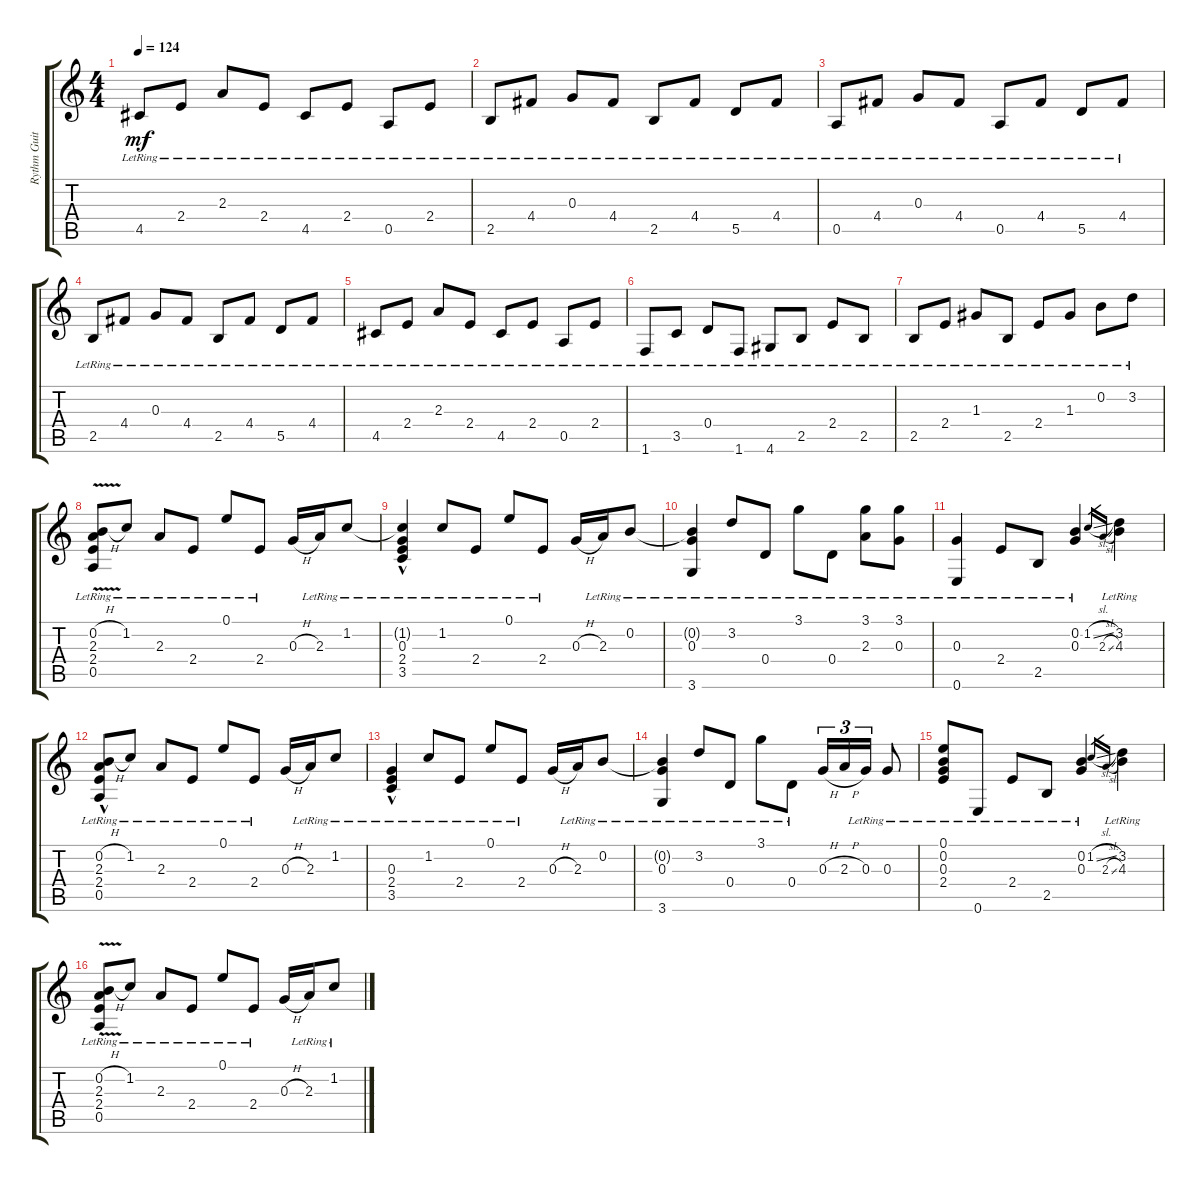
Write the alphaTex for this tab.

\track ("Rythm Guitar ( Acoustic )" "Rythm Guit") {instrument acousticguitarsteel}
\staff {score tabs}
\tuning (E4 B3 G3 D3 A2 E2) {hide}
\ts (4 4)
\tempo 124
\clef g2
\ks c
4.5{lr}.8{dy mf} 2.4{lr}.8 2.3{lr}.8 2.4{lr}.8 4.5{lr}.8 2.4{lr}.8 0.5{lr}.8 2.4{lr}.8 |
2.5{lr}.8 4.4{lr}.8 0.3{lr}.8 4.4{lr}.8 2.5{lr}.8 4.4{lr}.8 5.5{lr}.8 4.4{lr}.8 |
0.5{lr}.8 4.4{lr}.8 0.3{lr}.8 4.4{lr}.8 0.5{lr}.8 4.4{lr}.8 5.5{lr}.8 4.4{lr}.8 |
2.5{lr}.8 4.4{lr}.8 0.3{lr}.8 4.4{lr}.8 2.5{lr}.8 4.4{lr}.8 5.5{lr}.8 4.4{lr}.8 |
4.5{lr}.8 2.4{lr}.8 2.3{lr}.8 2.4{lr}.8 4.5{lr}.8 2.4{lr}.8 0.5{lr}.8 2.4{lr}.8 |
1.6{lr}.8 3.5{lr}.8 0.4{lr}.8 1.6{lr}.8 4.6{lr}.8 2.5{lr}.8 2.4{lr}.8 2.5{lr}.8 |
2.5{lr}.8 2.4{lr}.8 1.3{lr}.8 2.5{lr}.8 2.4{lr}.8 1.3{lr}.8 0.2{lr}.8 3.2{lr}.8 |
(0.2{v h} 2.3{v lr} 2.4{v lr} 0.5{v lr}).8 1.2{lr}.8 2.3{lr}.8 2.4{lr}.8 0.1{lr}.8 2.4{lr}.8 0.3{h}.16 2.3{lr}.16 1.2{lr}.8 |
(1.2{t} 0.3{lr} 2.4{lr} 3.5{hac lr}).4 1.2{lr}.8 2.4{lr}.8 0.1{lr}.8 2.4{lr}.8 0.3{h}.16 2.3{lr}.16 0.2{lr}.8 |
(0.2{t} 0.3{lr} 3.6{lr}).4 3.2{lr}.8 0.4{lr}.8 3.1{lr}.8 0.4{lr}.8 (3.1{lr} 2.3{lr}).8 (3.1{lr} 0.3{lr}).8 |
(0.3{lr} 0.6{lr}).4 2.4{lr}.8 2.5{lr}.8 (0.2{lr} 0.3{lr}).4 1.2{sl}.16{gr} 2.3{sl}.16{gr} (3.2{lr} 4.3{lr}).4 |
(0.2{h} 2.3{lr} 2.4{lr} 0.5{hac lr}).8 1.2{lr}.8 2.3{lr}.8 2.4{lr}.8 0.1{lr}.8 2.4{lr}.8 0.3{h}.16 2.3{lr}.16 1.2{lr}.8 |
(0.3{lr} 2.4{lr} 3.5{hac lr}).4 1.2{lr}.8 2.4{lr}.8 0.1{lr}.8 2.4{lr}.8 0.3{h}.16 2.3{lr}.16 0.2{lr}.8 |
(0.2{t} 0.3{lr} 3.6{lr}).4 3.2{lr}.8 0.4{lr}.8 3.1{lr}.8 0.4{lr}.8 0.3{h}.16{tu (3 2)} 2.3{h}.16{tu (3 2)} 0.3{lr}.16{tu (3 2)} 0.3{lr}.8 |
(0.1{lr} 0.2{lr} 0.3{lr} 2.4{lr}).8 0.6{lr}.8 2.4{lr}.8 2.5{lr}.8 (0.2{lr} 0.3{lr}).4 1.2{sl}.16{gr} 2.3{sl}.16{gr} (3.2{lr} 4.3{lr}).4 |
(0.2{v h} 2.3{v lr} 2.4{v lr} 0.5{v lr}).8 1.2{lr}.8 2.3{lr}.8 2.4{lr}.8 0.1{lr}.8 2.4{lr}.8 0.3{h}.16 2.3{lr}.16 1.2{lr}.8
